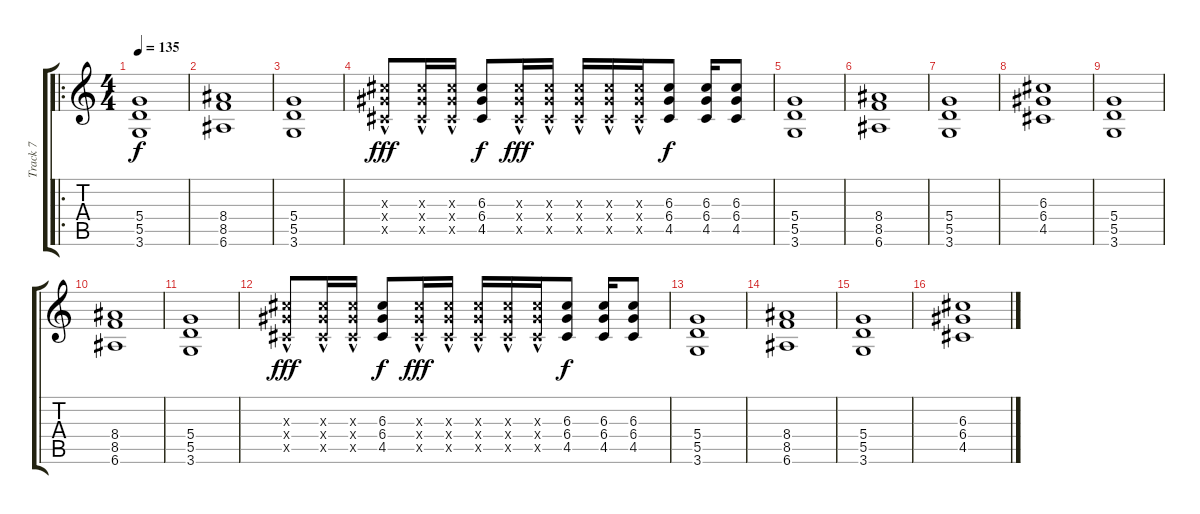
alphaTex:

\track ("Track 7" "Track 7") {instrument distortionguitar}
\staff {score tabs}
\tuning (E4 B3 G3 D3 A2 E2) {hide}
\ro
\ts (4 4)
\tempo 135
\clef g2
\ks c
(5.4 5.5 3.6).1{dy f} |
(8.4 8.5 6.6).1 |
(5.4 5.5 3.6).1 |
(6.3{hac x} 6.4{hac x} 4.5{hac x}).8{dy fff} (6.3{hac x} 6.4{hac x} 4.5{hac x}).16 (6.3{hac x} 6.4{hac x} 4.5{hac x}).16 (6.3 6.4 4.5).8{dy f} (6.3{hac x} 6.4{hac x} 4.5{hac x}).16{dy fff} (6.3{hac x} 6.4{hac x} 4.5{hac x}).16 (6.3{hac x} 6.4{hac x} 4.5{hac x}).16 (6.3{hac x} 6.4{hac x} 4.5{hac x}).16 (6.3{hac x} 6.4{hac x} 4.5{hac x}).16 (6.3 6.4 4.5).8{dy f} (6.3 6.4 4.5).16 (6.3 6.4 4.5).8 |
(5.4 5.5 3.6).1 |
(8.4 8.5 6.6).1 |
(5.4 5.5 3.6).1 |
(6.3 6.4 4.5).1 |
(5.4 5.5 3.6).1 |
(8.4 8.5 6.6).1 |
(5.4 5.5 3.6).1 |
(6.3{hac x} 6.4{hac x} 4.5{hac x}).8{dy fff} (6.3{hac x} 6.4{hac x} 4.5{hac x}).16 (6.3{hac x} 6.4{hac x} 4.5{hac x}).16 (6.3 6.4 4.5).8{dy f} (6.3{hac x} 6.4{hac x} 4.5{hac x}).16{dy fff} (6.3{hac x} 6.4{hac x} 4.5{hac x}).16 (6.3{hac x} 6.4{hac x} 4.5{hac x}).16 (6.3{hac x} 6.4{hac x} 4.5{hac x}).16 (6.3{hac x} 6.4{hac x} 4.5{hac x}).16 (6.3 6.4 4.5).8{dy f} (6.3 6.4 4.5).16 (6.3 6.4 4.5).8 |
(5.4 5.5 3.6).1 |
(8.4 8.5 6.6).1 |
(5.4 5.5 3.6).1 |
(6.3 6.4 4.5).1
